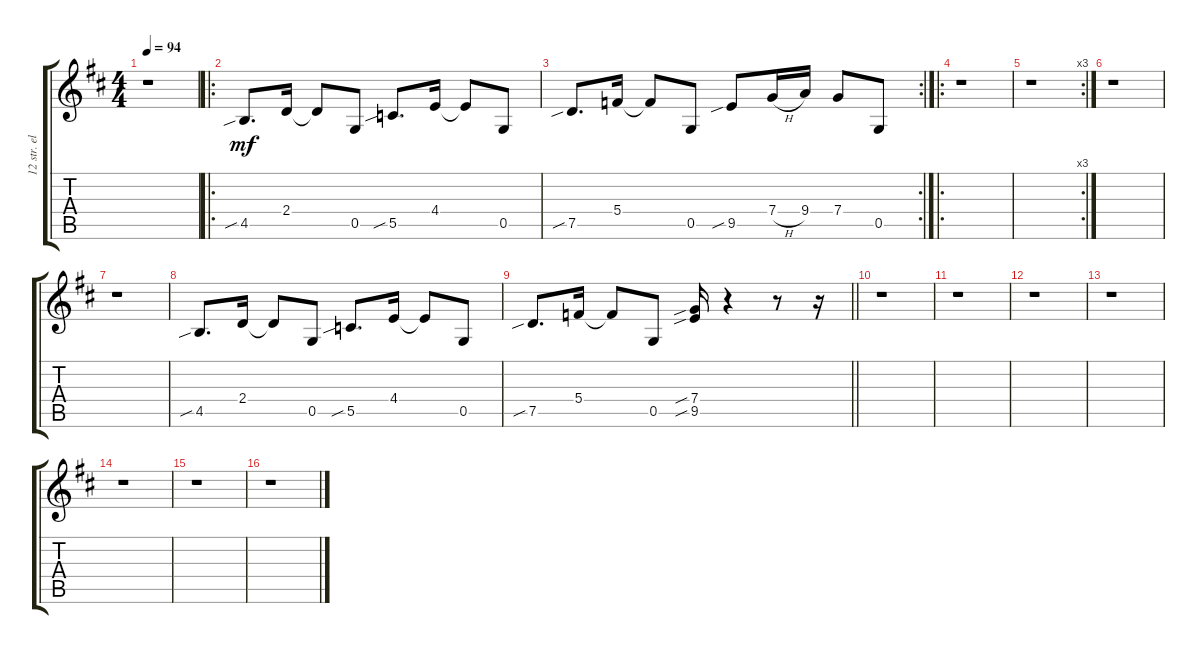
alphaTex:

\track ("12 str. electric" "12 str. el") {instrument electricguitarclean}
\staff {score tabs}
\tuning (D4 A3 F3 C3 G2 D2) {hide}
\ts (4 4)
\tempo 94
\clef g2
\ks d
r.1{dy f} |
\ro
4.5{sib}.8{d dy mf} 2.4.16 2.4{t}.8 0.5.8 5.5{sib}.8{d} 4.4.16 4.4{t}.8 0.5.8 |
\rc 2
7.5{sib}.8{d} 5.4.16 5.4{t}.8 0.5.8 9.5{sib}.8 7.4{h}.16 9.4.16 7.4.8 0.5.8 |
\ro
r.1 |
\rc 3
r.1 |
r.1 |
r.1 |
4.5{sib}.8{d} 2.4.16 2.4{t}.8 0.5.8 5.5{sib}.8{d} 4.4.16 4.4{t}.8 0.5.8 |
\barLineRight lightlight
7.5{sib}.8{d} 5.4.16 5.4{t}.8 0.5.8 (7.4{sib} 9.5{sib}).16 r.4 r.8 r.16 |
r.1 |
r.1 |
r.1 |
r.1 |
r.1 |
r.1 |
r.1
